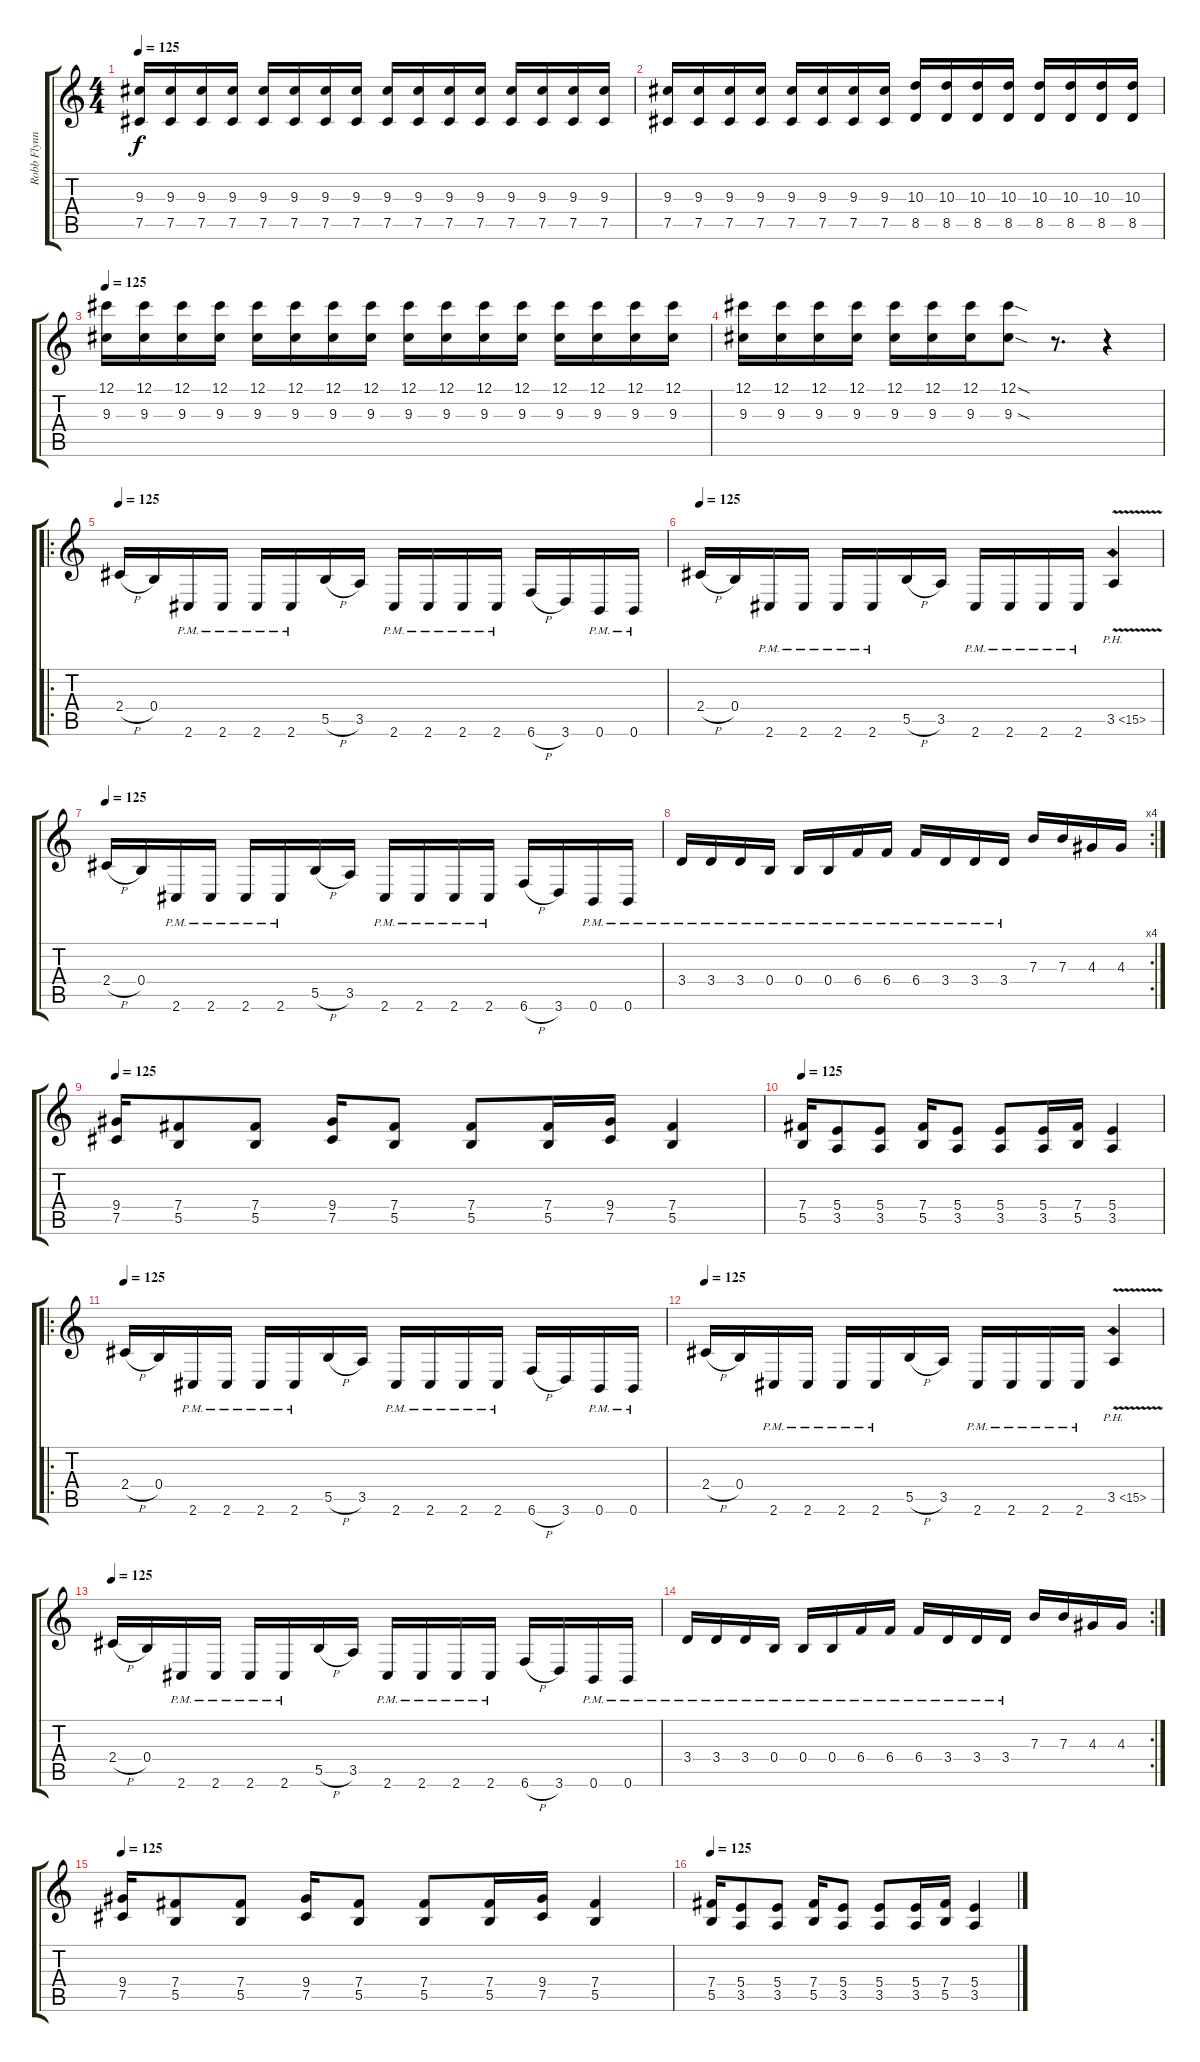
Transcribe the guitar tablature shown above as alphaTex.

\track ("Robb Flynn" "Robb Flynn") {instrument distortionguitar}
\staff {score tabs}
\tuning (Db4 Ab3 E3 B2 Gb2 B1) {hide}
\ts (4 4)
\tempo 125
\clef g2
\ks c
(9.3 7.5).16{dy f} (9.3 7.5).16 (9.3 7.5).16 (9.3 7.5).16 (9.3 7.5).16 (9.3 7.5).16 (9.3 7.5).16 (9.3 7.5).16 (9.3 7.5).16 (9.3 7.5).16 (9.3 7.5).16 (9.3 7.5).16 (9.3 7.5).16 (9.3 7.5).16 (9.3 7.5).16 (9.3 7.5).16 |
(9.3 7.5).16 (9.3 7.5).16 (9.3 7.5).16 (9.3 7.5).16 (9.3 7.5).16 (9.3 7.5).16 (9.3 7.5).16 (9.3 7.5).16 (10.3 8.5).16 (10.3 8.5).16 (10.3 8.5).16 (10.3 8.5).16 (10.3 8.5).16 (10.3 8.5).16 (10.3 8.5).16 (10.3 8.5).16 |
\tempo 125
(12.1 9.3).16 (12.1 9.3).16 (12.1 9.3).16 (12.1 9.3).16 (12.1 9.3).16 (12.1 9.3).16 (12.1 9.3).16 (12.1 9.3).16 (12.1 9.3).16 (12.1 9.3).16 (12.1 9.3).16 (12.1 9.3).16 (12.1 9.3).16 (12.1 9.3).16 (12.1 9.3).16 (12.1 9.3).16 |
(12.1 9.3).16 (12.1 9.3).16 (12.1 9.3).16 (12.1 9.3).16 (12.1 9.3).16 (12.1 9.3).16 (12.1 9.3).16 (12.1{sod} 9.3{sod}).8 r.8{d} r.4 |
\ro
\tempo 125
2.4{h}.16{volume 16 instrument distortionguitar} 0.4.16 2.6{pm}.16 2.6{pm}.16 2.6{pm}.16 2.6{pm}.16 5.5{h}.16 3.5.16 2.6{pm}.16 2.6{pm}.16 2.6{pm}.16 2.6{pm}.16 6.6{h}.16 3.6.16 0.6{pm}.16 0.6{pm}.16 |
\tempo 125
2.4{h}.16{volume 16 instrument distortionguitar} 0.4.16 2.6{pm}.16 2.6{pm}.16 2.6{pm}.16 2.6{pm}.16 5.5{h}.16 3.5.16 2.6{pm}.16 2.6{pm}.16 2.6{pm}.16 2.6{pm}.16 3.5{ph 12 v}.4 |
\tempo 125
2.4{h}.16{volume 16 instrument distortionguitar} 0.4.16 2.6{pm}.16 2.6{pm}.16 2.6{pm}.16 2.6{pm}.16 5.5{h}.16 3.5.16 2.6{pm}.16 2.6{pm}.16 2.6{pm}.16 2.6{pm}.16 6.6{h}.16 3.6.16 0.6{pm}.16 0.6{pm}.16 |
\rc 4
3.4{pm}.16 3.4{pm}.16 3.4{pm}.16 0.4{pm}.16 0.4{pm}.16 0.4{pm}.16 6.4{pm}.16 6.4{pm}.16 6.4{pm}.16 3.4{pm}.16 3.4{pm}.16 3.4{pm}.16 7.3.16 7.3.16 4.3.16 4.3.16 |
\tempo 125
(9.4 7.5).16 (7.4 5.5).8 (7.4 5.5).8 (9.4 7.5).16 (7.4 5.5).8 (7.4 5.5).8 (7.4 5.5).16 (9.4 7.5).16 (7.4 5.5).4 |
\tempo 125
(7.4 5.5).16 (5.4 3.5).8 (5.4 3.5).8 (7.4 5.5).16 (5.4 3.5).8 (5.4 3.5).8 (5.4 3.5).16 (7.4 5.5).16 (5.4 3.5).4 |
\ro
\tempo 125
2.4{h}.16{volume 16 instrument distortionguitar} 0.4.16 2.6{pm}.16 2.6{pm}.16 2.6{pm}.16 2.6{pm}.16 5.5{h}.16 3.5.16 2.6{pm}.16 2.6{pm}.16 2.6{pm}.16 2.6{pm}.16 6.6{h}.16 3.6.16 0.6{pm}.16 0.6{pm}.16 |
\tempo 125
2.4{h}.16{volume 16 instrument distortionguitar} 0.4.16 2.6{pm}.16 2.6{pm}.16 2.6{pm}.16 2.6{pm}.16 5.5{h}.16 3.5.16 2.6{pm}.16 2.6{pm}.16 2.6{pm}.16 2.6{pm}.16 3.5{ph 12 v}.4 |
\tempo 125
2.4{h}.16{volume 16 instrument distortionguitar} 0.4.16 2.6{pm}.16 2.6{pm}.16 2.6{pm}.16 2.6{pm}.16 5.5{h}.16 3.5.16 2.6{pm}.16 2.6{pm}.16 2.6{pm}.16 2.6{pm}.16 6.6{h}.16 3.6.16 0.6{pm}.16 0.6{pm}.16 |
\rc 2
3.4{pm}.16 3.4{pm}.16 3.4{pm}.16 0.4{pm}.16 0.4{pm}.16 0.4{pm}.16 6.4{pm}.16 6.4{pm}.16 6.4{pm}.16 3.4{pm}.16 3.4{pm}.16 3.4{pm}.16 7.3.16 7.3.16 4.3.16 4.3.16 |
\tempo 125
(9.4 7.5).16 (7.4 5.5).8 (7.4 5.5).8 (9.4 7.5).16 (7.4 5.5).8 (7.4 5.5).8 (7.4 5.5).16 (9.4 7.5).16 (7.4 5.5).4 |
\tempo 125
(7.4 5.5).16 (5.4 3.5).8 (5.4 3.5).8 (7.4 5.5).16 (5.4 3.5).8 (5.4 3.5).8 (5.4 3.5).16 (7.4 5.5).16 (5.4 3.5).4
